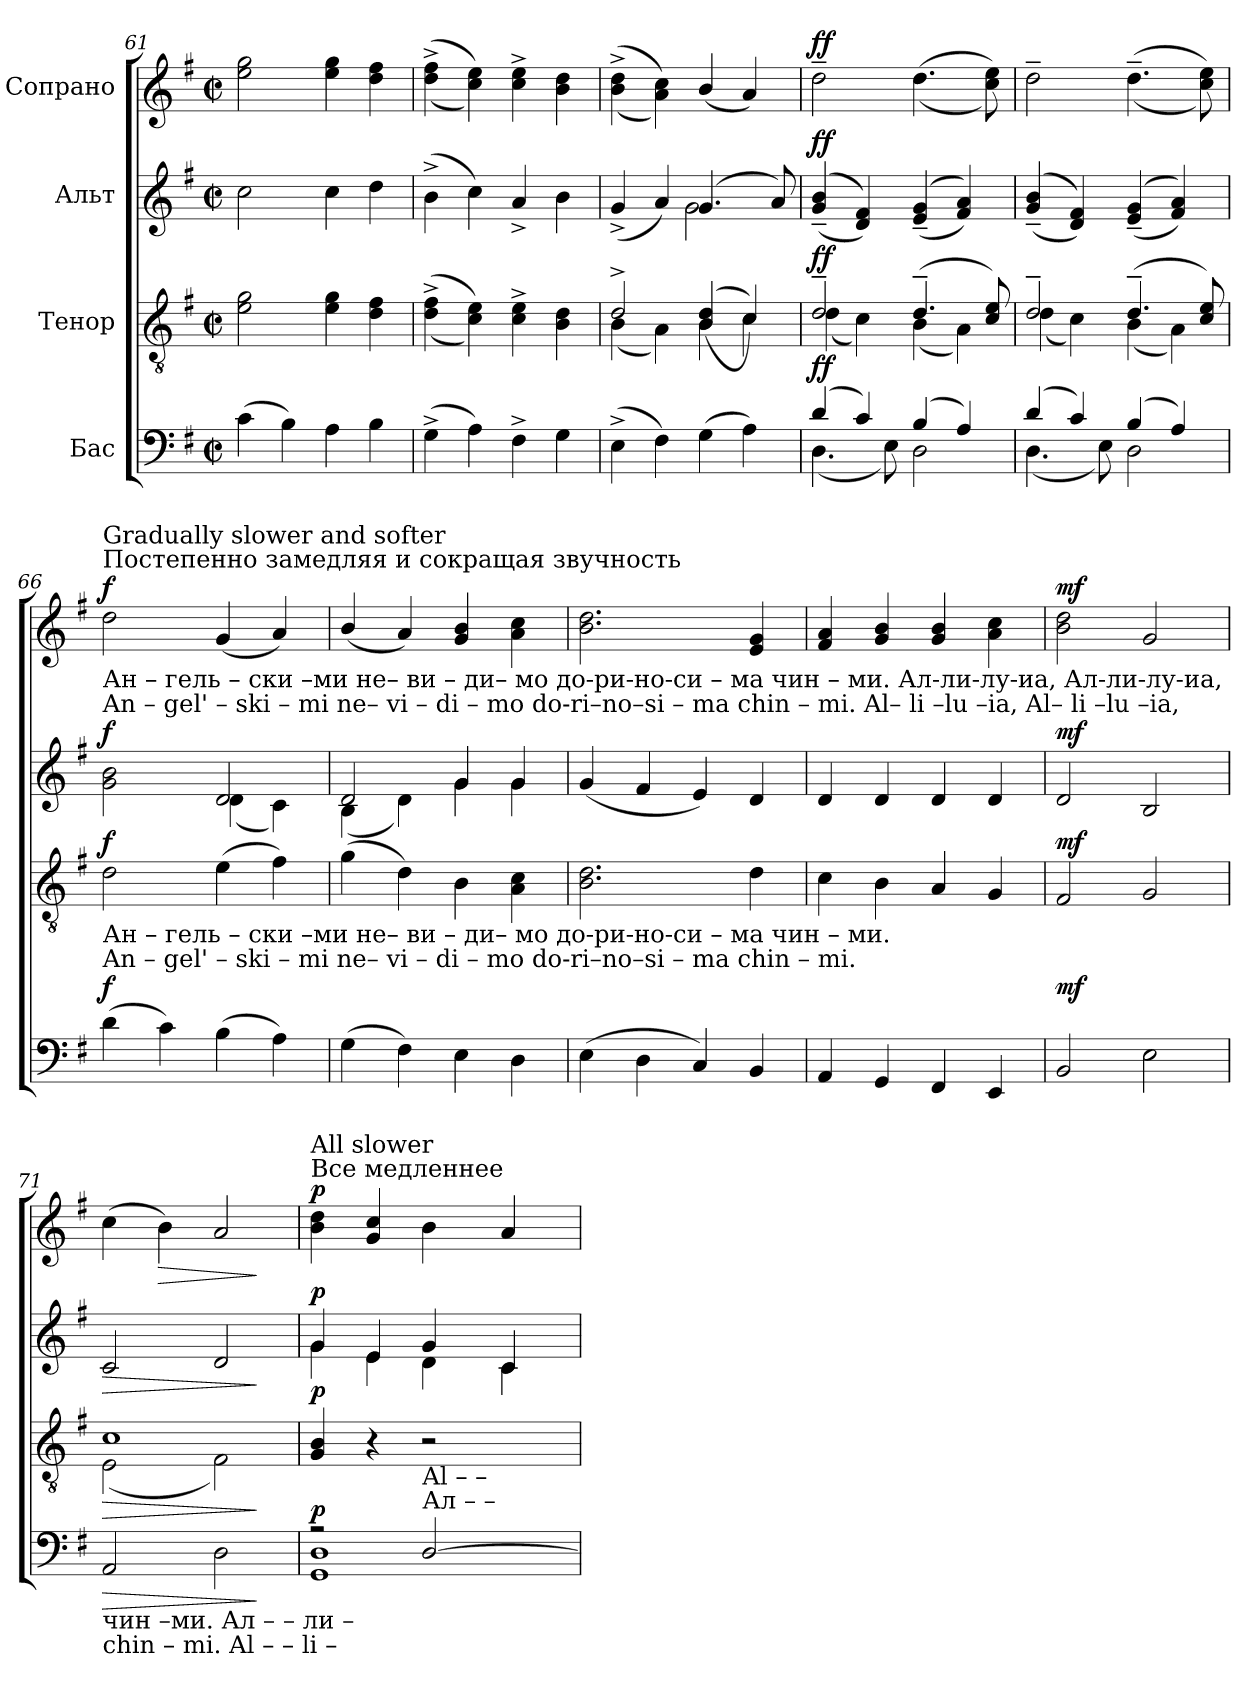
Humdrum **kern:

**kern	**dynam	**kern	**dynam	**kern	**dynam	**kern	**dynam
*part4	*part4	*part3	*part3	*part2	*part2	*part1	*part1
*staff4	*staff4	*staff3	*staff3	*staff2	*staff2	*staff1	*staff1
*I"Бас	*	*I"Тенор	*	*I"Альт	*	*I"Сопрано	*
*clefF4	*	*clefGv2	*	*clefG2	*	*clefG2	*
*k[f#]	*	*k[f#]	*	*k[f#]	*	*k[f#]	*
*M2/2	*	*M2/2	*	*M2/2	*	*M2/2	*
*met(c|)	*	*met(c|)	*	*met(c|)	*	*met(c|)	*
=61	=61	=61	=61	=61	=61	=61	=61
(4c\	.	2e\ 2g\	.	2cc\	.	2ee\ 2gg\	.
4B\)	.	.	.	.	.	.	.
4A\	.	4e\ 4g\	.	4cc\	.	4ee\ 4gg\	.
4B\	.	4d\ 4f#\	.	4dd\	.	4dd\ 4ff#\	.
=62	=62	=62	=62	=62	=62	=62	=62
(4G^\	.	((4d\^ 4f#\^	.	(4b^\	.	((4dd\^ 4ff#\^	.
4A\)	.	4c\ 4e\))	.	4cc\)	.	4cc\ 4ee\))	.
4F#^\	.	4c\^ 4e\^	.	4a^/	.	4cc\^ 4ee\^	.
4G\	.	4B\ 4d\	.	4b\	.	4b\ 4dd\	.
=63	=63	=63	=63	=63	=63	=63	=63
*	*	*^	*	*^	*	*	*
(4E^\	.	2d^/	(4B\	.	(4g^/	2ryy	.	((4b\^ 4dd\^	.
4F#\)	.	.	4A\)	.	4a/)	.	.	4a\ 4cc\))	.
(4G\	.	((4B/ 4d/	4B\	.	(4.g/	2g\	.	(4b/	.
4A\)	.	4c/))	4c\	.	.	.	.	4a/)	.
.	.	.	.	.	8a/)	.	.	.	.
*	*	*	*	*	*v	*v	*	*	*
=64	=64	=64	=64	=64	=64	=64	=64	=64
*^	*	*	*	*	*	*	*	*
!	!	!LO:DY:a	!	!	!LO:DY:a	!	!LO:DY:a	!	!LO:DY:a
(4d/	(4.D\	ff	2d~/	(>4d\	ff	(>(4g/~ 4b/~	ff	2dd~\	ff
4c/)	.	.	.	4c\)	.	4d/ 4f#/))	.	.	.
.	8E\)	.	.	.	.	.	.	.	.
(4B/	2D\	.	(4.d~/	(4B\	.	(>(4e/~ 4g/~	.	((4.dd\	.
4A/)	.	.	.	4A\)	.	4f#/ 4a/))	.	.	.
.	.	.	8c/ 8e/)	.	.	.	.	8cc\ 8ee\))	.
=65	=65	=65	=65	=65	=65	=65	=65	=65	=65
(4d/	(4.D\	.	2d~/	(>4d\	.	(>(4g/~ 4b/~	.	2dd~\	.
4c/)	.	.	.	4c\)	.	4d/ 4f#/))	.	.	.
.	8E\)	.	.	.	.	.	.	.	.
(4B/	2D\	.	(4.d~/	(4B\	.	(>(4e/~ 4g/~	.	((4.dd~\	.
4A/)	.	.	.	4A\)	.	4f#/ 4a/))	.	.	.
.	.	.	8c/ 8e/)	.	.	.	.	8cc\ 8ee\))	.
*v	*v	*	*	*	*	*	*	*	*
*	*	*v	*v	*	*	*	*	*
!!LO:LB:g=z
=66	=66	=66	=66	=66	=66	=66	=66
*	*	*	*	*^	*	*	*
!	!	!	!	!	!	!	!LO:TX:a:t=Постепенно замедляя и сокращая звучность	!
!	!	!	!	!	!	!	!LO:TX:a:t=Gradually slower and softer	!
!	!	!	!	!	!	!	!LO:TX:b:t=Ан    –    гель   –   ски –ми не– ви      –      ди– мо до-ри-но-си – ма     чин – ми.   Ал-ли-лу-иа,  Ал-ли-лу-иа,	!
!	!	!	!	!	!	!	!LO:TX:b:t=An    –    gel'     –   ski  – mi   ne– vi       –       di – mo do-ri–no–si  – ma     chin – mi.    Al– li –lu –ia,    Al– li –lu –ia,	!
!	!	!LO:TX:b:t=Ан    –    гель   –   ски –ми не– ви      –      ди– мо до-ри-но-си – ма     чин      –       ми.	!	!	!	!	!	!
!	!	!LO:TX:b:t=An    –    gel'     –   ski  – mi   ne– vi       –       di – mo do-ri–no–si  – ma     chin     –         mi.	!	!	!	!	!	!
!	!LO:DY:a	!	!LO:DY:a	!	!	!LO:DY:a	!	!LO:DY:a
(4d\	f	2d\	f	2g\ 2b\	2ryy	f	2dd\	f
4c\)	.	.	.	.	.	.	.	.
(4B\	.	(4e\	.	2d/	(>4d\	.	(4g/	.
4A\)	.	4f#\)	.	.	4c\)	.	4a/)	.
=67	=67	=67	=67	=67	=67	=67	=67	=67
*	*	*	*	*	*	*	*MM70	*
(4G\	.	(4g\	.	2d/	(4B\	.	(4b/	.
4F#\)	.	4d\)	.	.	4d\)	.	4a/)	.
4E\	.	4B\	.	4g/	4g\	.	4g/ 4b/	.
4D\	.	4A\ 4c\	.	4g/	4g\	.	4a\ 4cc\	.
*	*	*	*	*v	*v	*	*	*
=68	=68	=68	=68	=68	=68	=68	=68
(4E\	.	2.B\ 2.d\	.	(4g/	.	2.b\ 2.dd\	.
4D\	.	.	.	4f#/	.	.	.
4C/)	.	.	.	4e/)	.	.	.
*	*	*	*	*	*	*MM60	*
4BB/	.	4d\	.	4d/	.	4e/ 4g/	.
=69	=69	=69	=69	=69	=69	=69	=69
4AA/	.	4c\	.	4d/	.	4f#/ 4a/	.
4GG/	.	4B\	.	4d/	.	4g/ 4b/	.
4FF#/	.	4A/	.	4d/	.	4g/ 4b/	.
4EE/	.	4G/	.	4d/	.	4a\ 4cc\	.
=70	=70	=70	=70	=70	=70	=70	=70
*	*	*	*	*	*	*MM50	*
!	!LO:DY:a	!	!LO:DY:a	!	!LO:DY:a	!	!LO:DY:a
2BB/	mf	2F#/	mf	2d/	mf	2b\ 2dd\	mf
2E\	.	2G/	.	2B/	.	2g/	.
=71	=71	=71	=71	=71	=71	=71	=71
!LO:TX:b:t=чин –ми.     Ал       –        –        ли       –	!	!	!	!	!	!	!
!LO:TX:b:t=chin – mi.      Al       –        –         li         –	!	!	!	!	!	!	!
!	!LO:HP:b	!	!LO:HP:b	!	!LO:HP:b	!	!
*	*	*^	*	*	*	*	*
2AA/	>	1c	(>2E\	>	2c/	>	(4cc\	.
!	!	!	!	!	!	!	!	!LO:HP:b
.	.	.	.	.	.	.	4b\)	>
2D\	.	.	2F#\)	.	2d/	.	2a/	.
*	*	*v	*v	*	*	*	*	*
.	]	.	]	.	]	.	]
=72	=72	=72	=72	=72	=72	=72	=72
*	*	*	*	*	*	*MM40	*
*^	*	*	*	*^	*	*	*
!	!	!	!	!	!	!	!	!LO:TX:a:t=Все медленнее	!
!	!	!	!	!	!	!	!	!LO:TX:a:t=All slower	!
!	!	!LO:DY:a	!	!LO:DY:a	!	!	!LO:DY:a	!	!LO:DY:a
2r	1GG 1D	p	4G/ 4B/	p	4g/	4g\	p	4b\ 4dd\	p
.	.	.	4r	.	4e/	4e\	.	4g/ 4cc/	.
!LO:TX:a:t=Ал       –        –	!	!	!	!	!	!	!	!	!
!LO:TX:a:t=Al         –        –	!	!	!	!	!	!	!	!	!
[2D/	.	.	2r	.	4g/	4d\	.	4b\	.
.	.	.	.	.	4c/	4c\	.	4a/	.
*v	*v	*	*	*	*v	*v	*	*	*
=	=	=	=	=	=	=	=
*-	*-	*-	*-	*-	*-	*-	*-
